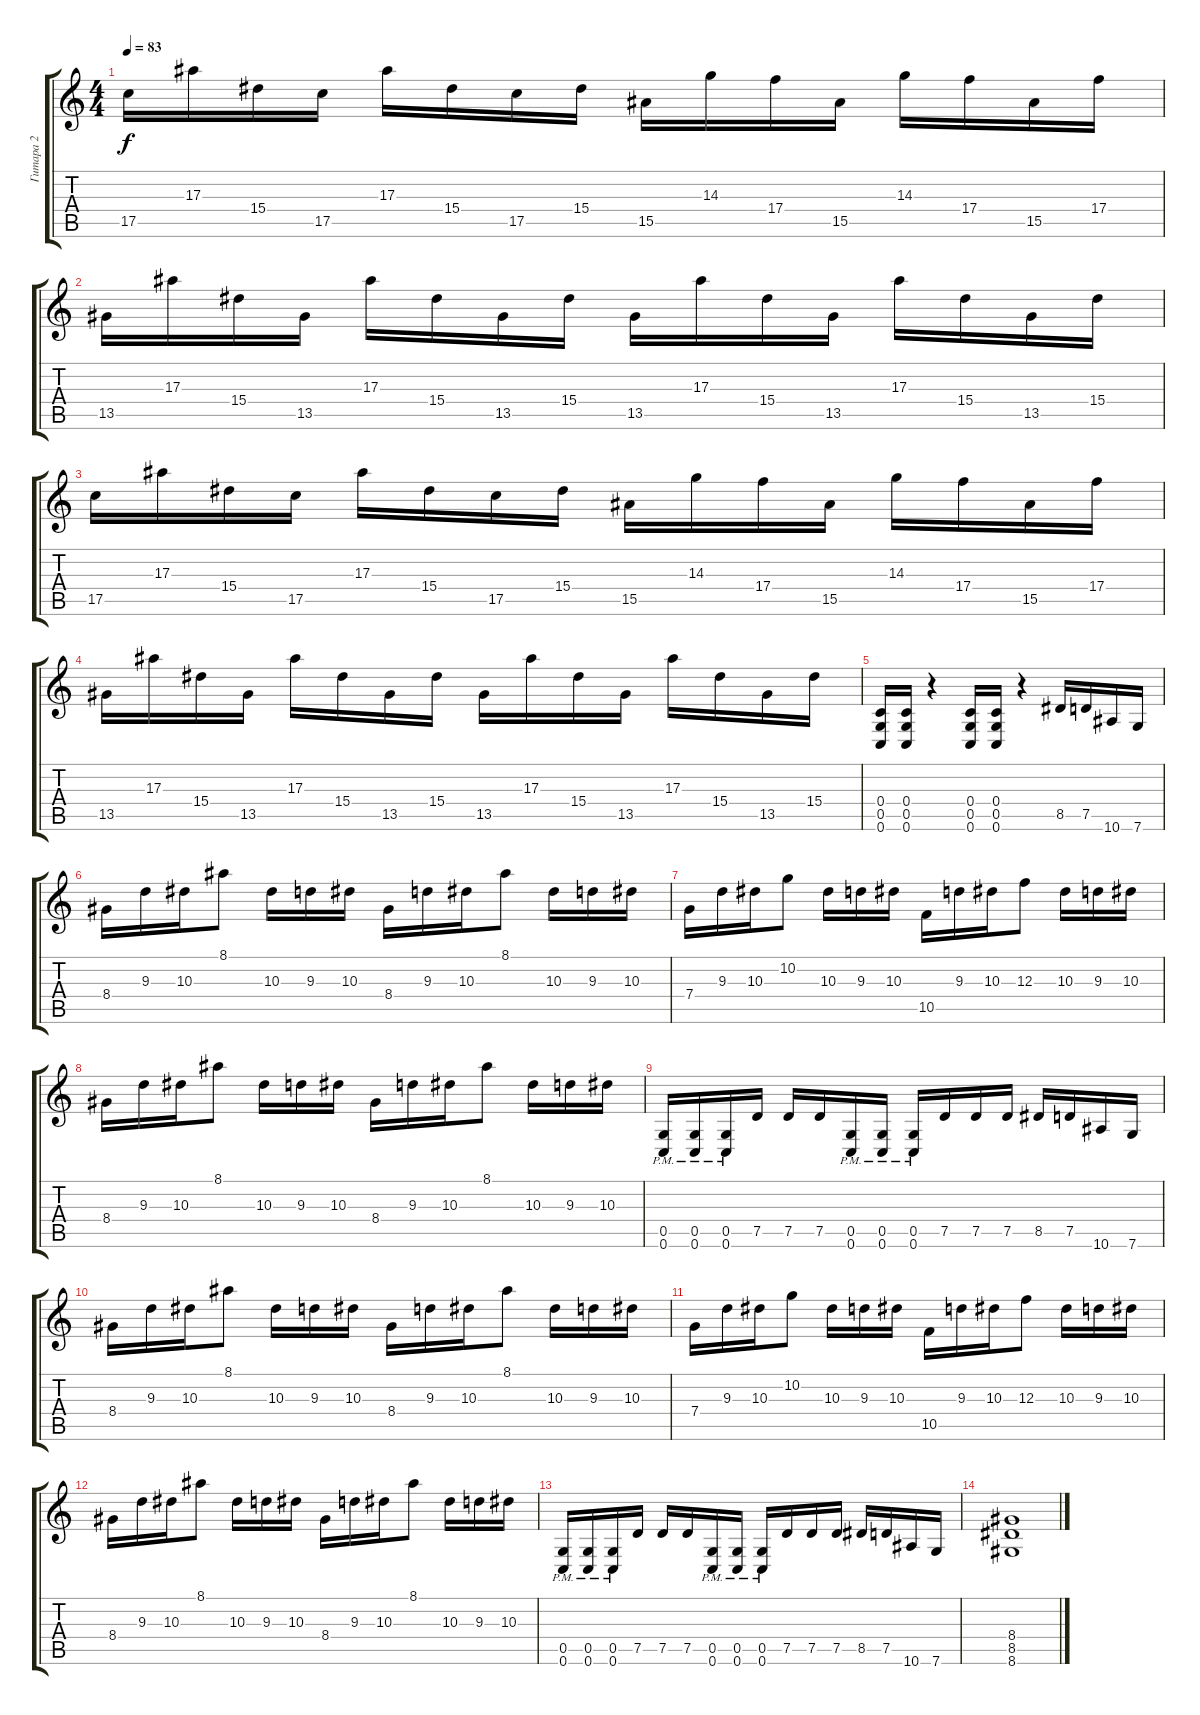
\track ("Гитара 2" "Гитара 2") {instrument distortionguitar}
\staff {score tabs}
\tuning (D4 A3 F3 C3 G2 C2) {hide}
\ts (4 4)
\tempo 83
\clef g2
\ks c
17.5.16{dy f} 17.3.16 15.4.16 17.5.16 17.3.16 15.4.16 17.5.16 15.4.16 15.5.16 14.3.16 17.4.16 15.5.16 14.3.16 17.4.16 15.5.16 17.4.16 |
13.5.16 17.3.16 15.4.16 13.5.16 17.3.16 15.4.16 13.5.16 15.4.16 13.5.16 17.3.16 15.4.16 13.5.16 17.3.16 15.4.16 13.5.16 15.4.16 |
17.5.16 17.3.16 15.4.16 17.5.16 17.3.16 15.4.16 17.5.16 15.4.16 15.5.16 14.3.16 17.4.16 15.5.16 14.3.16 17.4.16 15.5.16 17.4.16 |
13.5.16 17.3.16 15.4.16 13.5.16 17.3.16 15.4.16 13.5.16 15.4.16 13.5.16 17.3.16 15.4.16 13.5.16 17.3.16 15.4.16 13.5.16 15.4.16 |
(0.4 0.5 0.6).16{instrument distortionguitar} (0.4 0.5 0.6).16 r.4 (0.4 0.5 0.6).16 (0.4 0.5 0.6).16 r.4 8.5.16 7.5.16 10.6.16 7.6.16 |
8.4.16 9.3.16 10.3.16 8.1.8 10.3.16 9.3.16 10.3.16 8.4.16 9.3.16 10.3.16 8.1.8 10.3.16 9.3.16 10.3.16 |
7.4.16 9.3.16 10.3.16 10.2.8 10.3.16 9.3.16 10.3.16 10.5.16 9.3.16 10.3.16 12.3.8 10.3.16 9.3.16 10.3.16 |
8.4.16 9.3.16 10.3.16 8.1.8 10.3.16 9.3.16 10.3.16 8.4.16 9.3.16 10.3.16 8.1.8 10.3.16 9.3.16 10.3.16 |
(0.5{pm} 0.6{pm}).16 (0.5{pm} 0.6{pm}).16 (0.5{pm} 0.6{pm}).16 7.5.16 7.5.16 7.5.16 (0.5{pm} 0.6{pm}).16 (0.5{pm} 0.6{pm}).16 (0.5{pm} 0.6{pm}).16 7.5.16 7.5.16 7.5.16 8.5.16 7.5.16 10.6.16 7.6.16 |
8.4.16 9.3.16 10.3.16 8.1.8 10.3.16 9.3.16 10.3.16 8.4.16 9.3.16 10.3.16 8.1.8 10.3.16 9.3.16 10.3.16 |
7.4.16 9.3.16 10.3.16 10.2.8 10.3.16 9.3.16 10.3.16 10.5.16 9.3.16 10.3.16 12.3.8 10.3.16 9.3.16 10.3.16 |
8.4.16 9.3.16 10.3.16 8.1.8 10.3.16 9.3.16 10.3.16 8.4.16 9.3.16 10.3.16 8.1.8 10.3.16 9.3.16 10.3.16 |
(0.5{pm} 0.6{pm}).16 (0.5{pm} 0.6{pm}).16 (0.5{pm} 0.6{pm}).16 7.5.16 7.5.16 7.5.16 (0.5{pm} 0.6{pm}).16 (0.5{pm} 0.6{pm}).16 (0.5{pm} 0.6{pm}).16 7.5.16 7.5.16 7.5.16 8.5.16 7.5.16 10.6.16 7.6.16 |
(8.4 8.5 8.6).1
